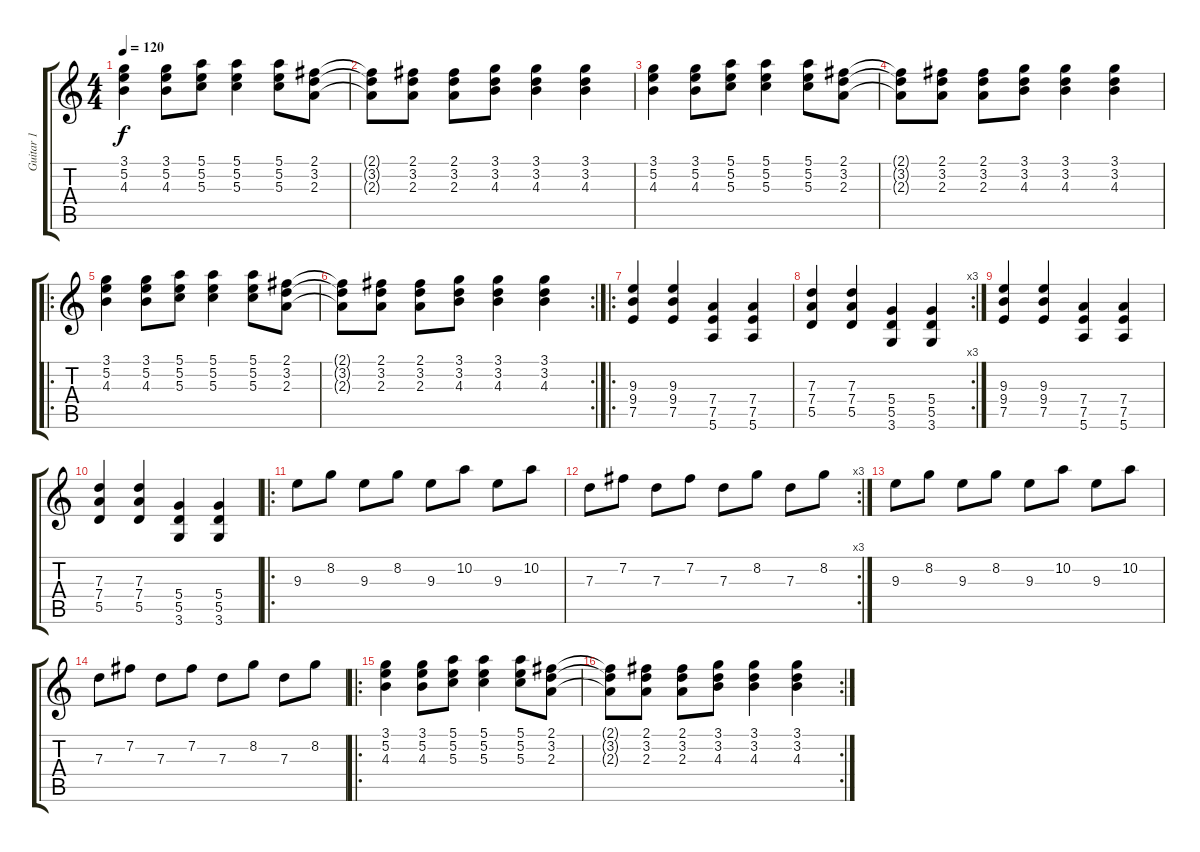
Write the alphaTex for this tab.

\track ("Guitar 1" "Guitar 1") {instrument electricguitarclean}
\staff {score tabs}
\tuning (E4 B3 G3 D3 A2 E2) {hide}
\ts (4 4)
\tempo 120
\clef g2
\ks c
(3.1 5.2 4.3).4{dy f instrument electricguitarclean} (3.1 5.2 4.3).8 (5.1 5.2 5.3).8 (5.1 5.2 5.3).4 (5.1 5.2 5.3).8 (2.1 3.2 2.3).8 |
(2.1{t} 3.2{t} 2.3{t}).8 (2.1 3.2 2.3).8 (2.1 3.2 2.3).8 (3.1 3.2 4.3).8 (3.1 3.2 4.3).4 (3.1 3.2 4.3).4 |
(3.1 5.2 4.3).4 (3.1 5.2 4.3).8 (5.1 5.2 5.3).8 (5.1 5.2 5.3).4 (5.1 5.2 5.3).8 (2.1 3.2 2.3).8 |
(2.1{t} 3.2{t} 2.3{t}).8 (2.1 3.2 2.3).8 (2.1 3.2 2.3).8 (3.1 3.2 4.3).8 (3.1 3.2 4.3).4 (3.1 3.2 4.3).4 |
\ro
(3.1 5.2 4.3).4 (3.1 5.2 4.3).8 (5.1 5.2 5.3).8 (5.1 5.2 5.3).4 (5.1 5.2 5.3).8 (2.1 3.2 2.3).8 |
\rc 2
(2.1{t} 3.2{t} 2.3{t}).8 (2.1 3.2 2.3).8 (2.1 3.2 2.3).8 (3.1 3.2 4.3).8 (3.1 3.2 4.3).4 (3.1 3.2 4.3).4 |
\ro
(9.3 9.4 7.5).4 (9.3 9.4 7.5).4 (7.4 7.5 5.6).4 (7.4 7.5 5.6).4 |
\rc 3
(7.3 7.4 5.5).4 (7.3 7.4 5.5).4 (5.4 5.5 3.6).4 (5.4 5.5 3.6).4 |
(9.3 9.4 7.5).4 (9.3 9.4 7.5).4 (7.4 7.5 5.6).4 (7.4 7.5 5.6).4 |
(7.3 7.4 5.5).4 (7.3 7.4 5.5).4 (5.4 5.5 3.6).4 (5.4 5.5 3.6).4 |
\ro
9.3.8 8.2.8 9.3.8 8.2.8 9.3.8 10.2.8 9.3.8 10.2.8 |
\rc 3
7.3.8 7.2.8 7.3.8 7.2.8 7.3.8 8.2.8 7.3.8 8.2.8 |
9.3.8 8.2.8 9.3.8 8.2.8 9.3.8 10.2.8 9.3.8 10.2.8 |
7.3.8 7.2.8 7.3.8 7.2.8 7.3.8 8.2.8 7.3.8 8.2.8 |
\ro
(3.1 5.2 4.3).4 (3.1 5.2 4.3).8 (5.1 5.2 5.3).8 (5.1 5.2 5.3).4 (5.1 5.2 5.3).8 (2.1 3.2 2.3).8 |
\rc 2
(2.1{t} 3.2{t} 2.3{t}).8 (2.1 3.2 2.3).8 (2.1 3.2 2.3).8 (3.1 3.2 4.3).8 (3.1 3.2 4.3).4 (3.1 3.2 4.3).4
